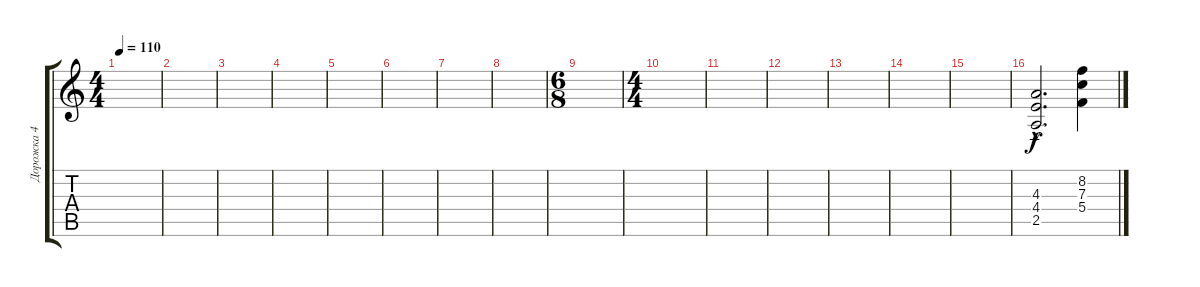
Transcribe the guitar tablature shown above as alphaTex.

\track ("Дорожка 4" "Дорожка 4") {instrument distortionguitar}
\staff {score tabs}
\tuning (D4 A3 F3 C3 G2 D2) {hide}
\ts (4 4)
\tempo 110
\clef g2
\ks c
|
|
|
|
|
|
|
|
\ts (6 8)
|
\ts (4 4)
|
|
|
|
|
|
(4.3{hac} 4.4{hac} 2.5{hac}).2{d} (8.2 7.3 5.4).4
